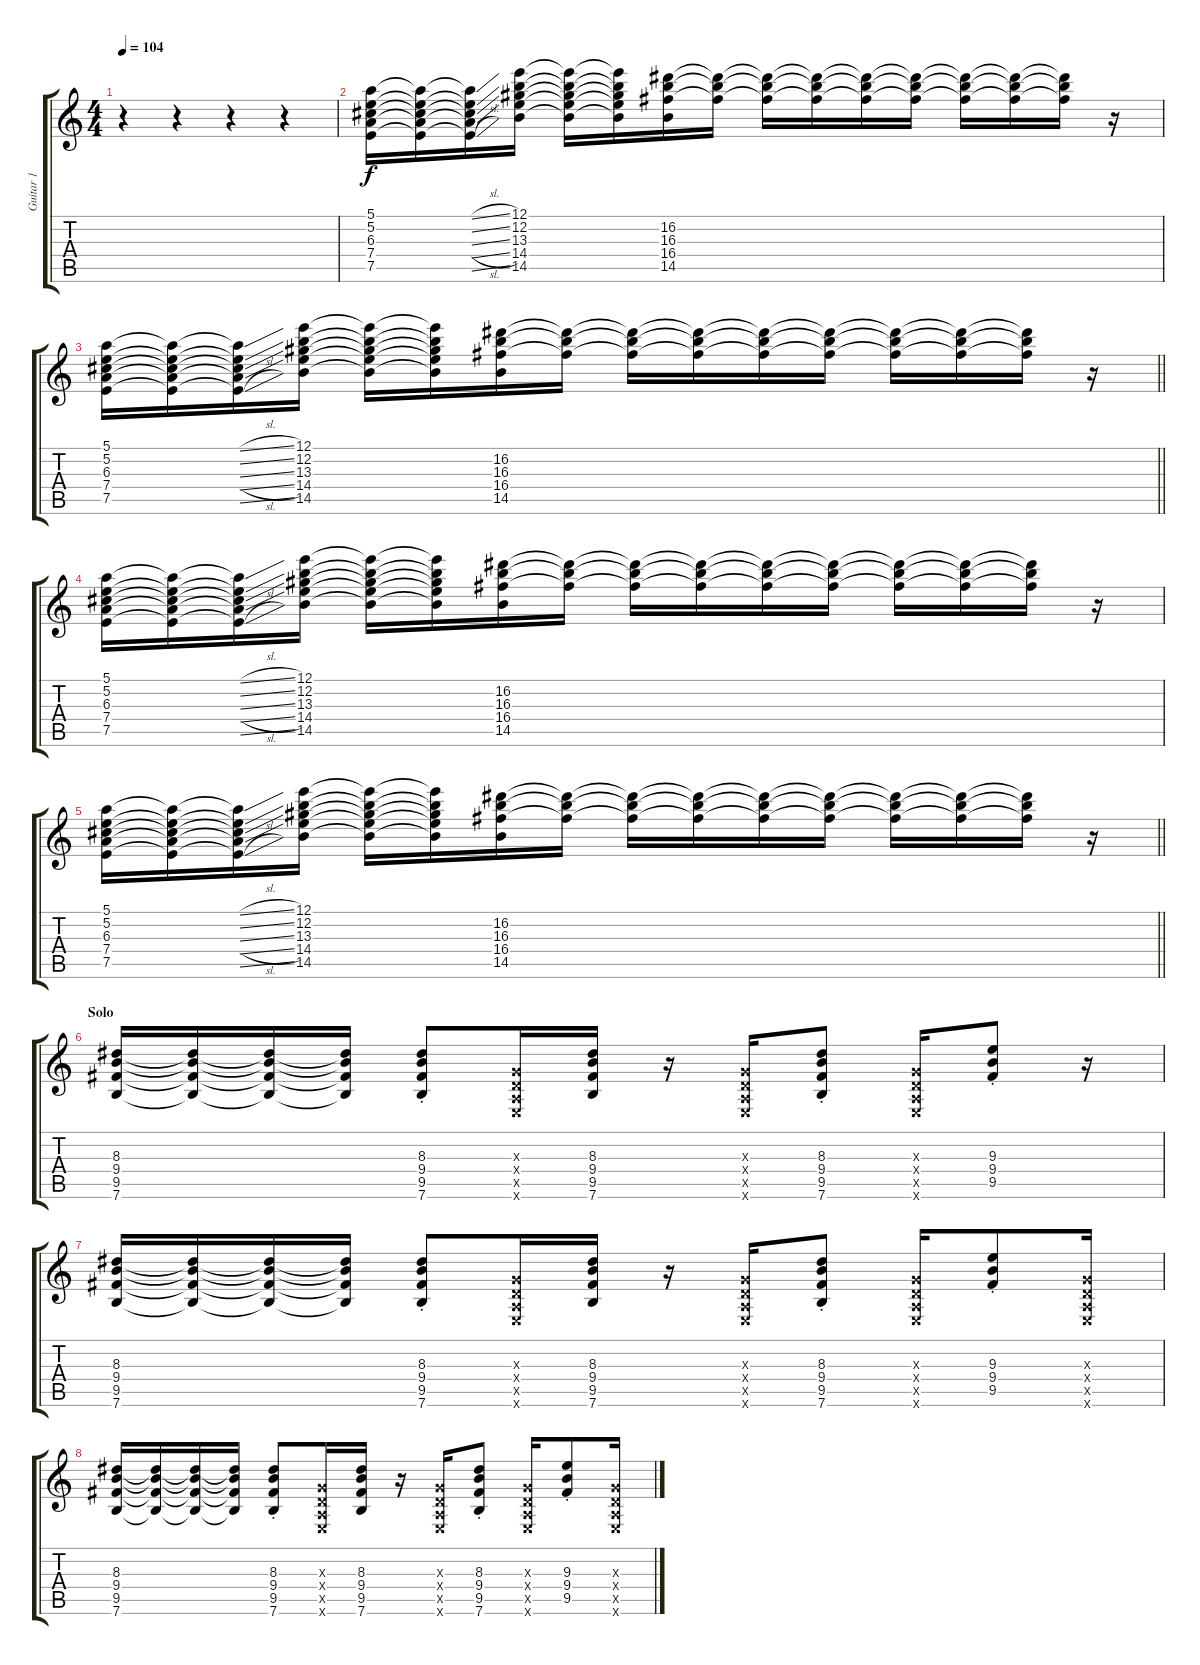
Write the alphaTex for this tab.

\track ("Guitar 1" "Guitar 1") {instrument overdrivenguitar}
\staff {score tabs}
\tuning (E4 B3 G3 D3 A2 E2) {hide}
\ts (4 4)
\tempo 104
\clef g2
\ks c
r.4{dy f} r.4 r.4 r.4 |
(5.1 5.2 6.3 7.4 7.5).16 (5.1{t} 5.2{t} 6.3{t} 7.4{t} 7.5{t}).16 (5.1{sl t} 5.2{sl t} 6.3{sl t} 7.4{sl t} 7.5{sl t}).16 (12.1 12.2 13.3 14.4 14.5).16 (12.1{t} 12.2{t} 13.3{t} 14.4{t} 14.5{t}).16 (12.1{t} 12.2{t} 13.3{t} 14.4{t} 14.5{t}).16 (16.2 16.3 16.4 14.5).16 (16.2{t} 16.3{t} 16.4{t}).16 (16.2{t} 16.3{t} 16.4{t}).16 (16.2{t} 16.3{t} 16.4{t}).16 (16.2{t} 16.3{t} 16.4{t}).16 (16.2{t} 16.3{t} 16.4{t}).16 (16.2{t} 16.3{t} 16.4{t}).16 (16.2{t} 16.3{t} 16.4{t}).16 (16.2{t} 16.3{t} 16.4{t}).16 r.16 |
\barLineRight lightlight
(5.1 5.2 6.3 7.4 7.5).16 (5.1{t} 5.2{t} 6.3{t} 7.4{t} 7.5{t}).16 (5.1{sl t} 5.2{sl t} 6.3{sl t} 7.4{sl t} 7.5{sl t}).16 (12.1 12.2 13.3 14.4 14.5).16 (12.1{t} 12.2{t} 13.3{t} 14.4{t} 14.5{t}).16 (12.1{t} 12.2{t} 13.3{t} 14.4{t} 14.5{t}).16 (16.2 16.3 16.4 14.5).16 (16.2{t} 16.3{t} 16.4{t}).16 (16.2{t} 16.3{t} 16.4{t}).16 (16.2{t} 16.3{t} 16.4{t}).16 (16.2{t} 16.3{t} 16.4{t}).16 (16.2{t} 16.3{t} 16.4{t}).16 (16.2{t} 16.3{t} 16.4{t}).16 (16.2{t} 16.3{t} 16.4{t}).16 (16.2{t} 16.3{t} 16.4{t}).16 r.16 |
(5.1 5.2 6.3 7.4 7.5).16 (5.1{t} 5.2{t} 6.3{t} 7.4{t} 7.5{t}).16 (5.1{sl t} 5.2{sl t} 6.3{sl t} 7.4{sl t} 7.5{sl t}).16 (12.1 12.2 13.3 14.4 14.5).16 (12.1{t} 12.2{t} 13.3{t} 14.4{t} 14.5{t}).16 (12.1{t} 12.2{t} 13.3{t} 14.4{t} 14.5{t}).16 (16.2 16.3 16.4 14.5).16 (16.2{t} 16.3{t} 16.4{t}).16 (16.2{t} 16.3{t} 16.4{t}).16 (16.2{t} 16.3{t} 16.4{t}).16 (16.2{t} 16.3{t} 16.4{t}).16 (16.2{t} 16.3{t} 16.4{t}).16 (16.2{t} 16.3{t} 16.4{t}).16 (16.2{t} 16.3{t} 16.4{t}).16 (16.2{t} 16.3{t} 16.4{t}).16 r.16 |
\barLineRight lightlight
(5.1 5.2 6.3 7.4 7.5).16 (5.1{t} 5.2{t} 6.3{t} 7.4{t} 7.5{t}).16 (5.1{sl t} 5.2{sl t} 6.3{sl t} 7.4{sl t} 7.5{sl t}).16 (12.1 12.2 13.3 14.4 14.5).16 (12.1{t} 12.2{t} 13.3{t} 14.4{t} 14.5{t}).16 (12.1{t} 12.2{t} 13.3{t} 14.4{t} 14.5{t}).16 (16.2 16.3 16.4 14.5).16 (16.2{t} 16.3{t} 16.4{t}).16 (16.2{t} 16.3{t} 16.4{t}).16 (16.2{t} 16.3{t} 16.4{t}).16 (16.2{t} 16.3{t} 16.4{t}).16 (16.2{t} 16.3{t} 16.4{t}).16 (16.2{t} 16.3{t} 16.4{t}).16 (16.2{t} 16.3{t} 16.4{t}).16 (16.2{t} 16.3{t} 16.4{t}).16 r.16 |
\section ("" "Solo")
(8.3 9.4 9.5 7.6).16 (8.3{t} 9.4{t} 9.5{t} 7.6{t}).16 (8.3{t} 9.4{t} 9.5{t} 7.6{t}).16 (8.3{t} 9.4{t} 9.5{t} 7.6{t}).16 (8.3{st} 9.4{st} 9.5{st} 7.6{st}).8 (0.3{x} 0.4{x} 0.5{x} 0.6{x}).16 (8.3 9.4 9.5 7.6).16 r.16 (0.3{x} 0.4{x} 0.5{x} 0.6{x}).16 (8.3{st} 9.4{st} 9.5{st} 7.6{st}).8 (0.3{x} 0.4{x} 0.5{x} 0.6{x}).16 (9.3{st} 9.4{st} 9.5).8 r.16 |
(8.3 9.4 9.5 7.6).16 (8.3{t} 9.4{t} 9.5{t} 7.6{t}).16 (8.3{t} 9.4{t} 9.5{t} 7.6{t}).16 (8.3{t} 9.4{t} 9.5{t} 7.6{t}).16 (8.3{st} 9.4{st} 9.5{st} 7.6{st}).8 (0.3{x} 0.4{x} 0.5{x} 0.6{x}).16 (8.3 9.4 9.5 7.6).16 r.16 (0.3{x} 0.4{x} 0.5{x} 0.6{x}).16 (8.3{st} 9.4{st} 9.5{st} 7.6{st}).8 (0.3{x} 0.4{x} 0.5{x} 0.6{x}).16 (9.3{st} 9.4{st} 9.5).8 (0.3{x} 0.4{x} 0.5{x} 0.6{x}).16 |
(8.3 9.4 9.5 7.6).16 (8.3{t} 9.4{t} 9.5{t} 7.6{t}).16 (8.3{t} 9.4{t} 9.5{t} 7.6{t}).16 (8.3{t} 9.4{t} 9.5{t} 7.6{t}).16 (8.3{st} 9.4{st} 9.5{st} 7.6{st}).8 (0.3{x} 0.4{x} 0.5{x} 0.6{x}).16 (8.3 9.4 9.5 7.6).16 r.16 (0.3{x} 0.4{x} 0.5{x} 0.6{x}).16 (8.3{st} 9.4{st} 9.5{st} 7.6{st}).8 (0.3{x} 0.4{x} 0.5{x} 0.6{x}).16 (9.3{st} 9.4{st} 9.5).8 (0.3{x} 0.4{x} 0.5{x} 0.6{x}).16
